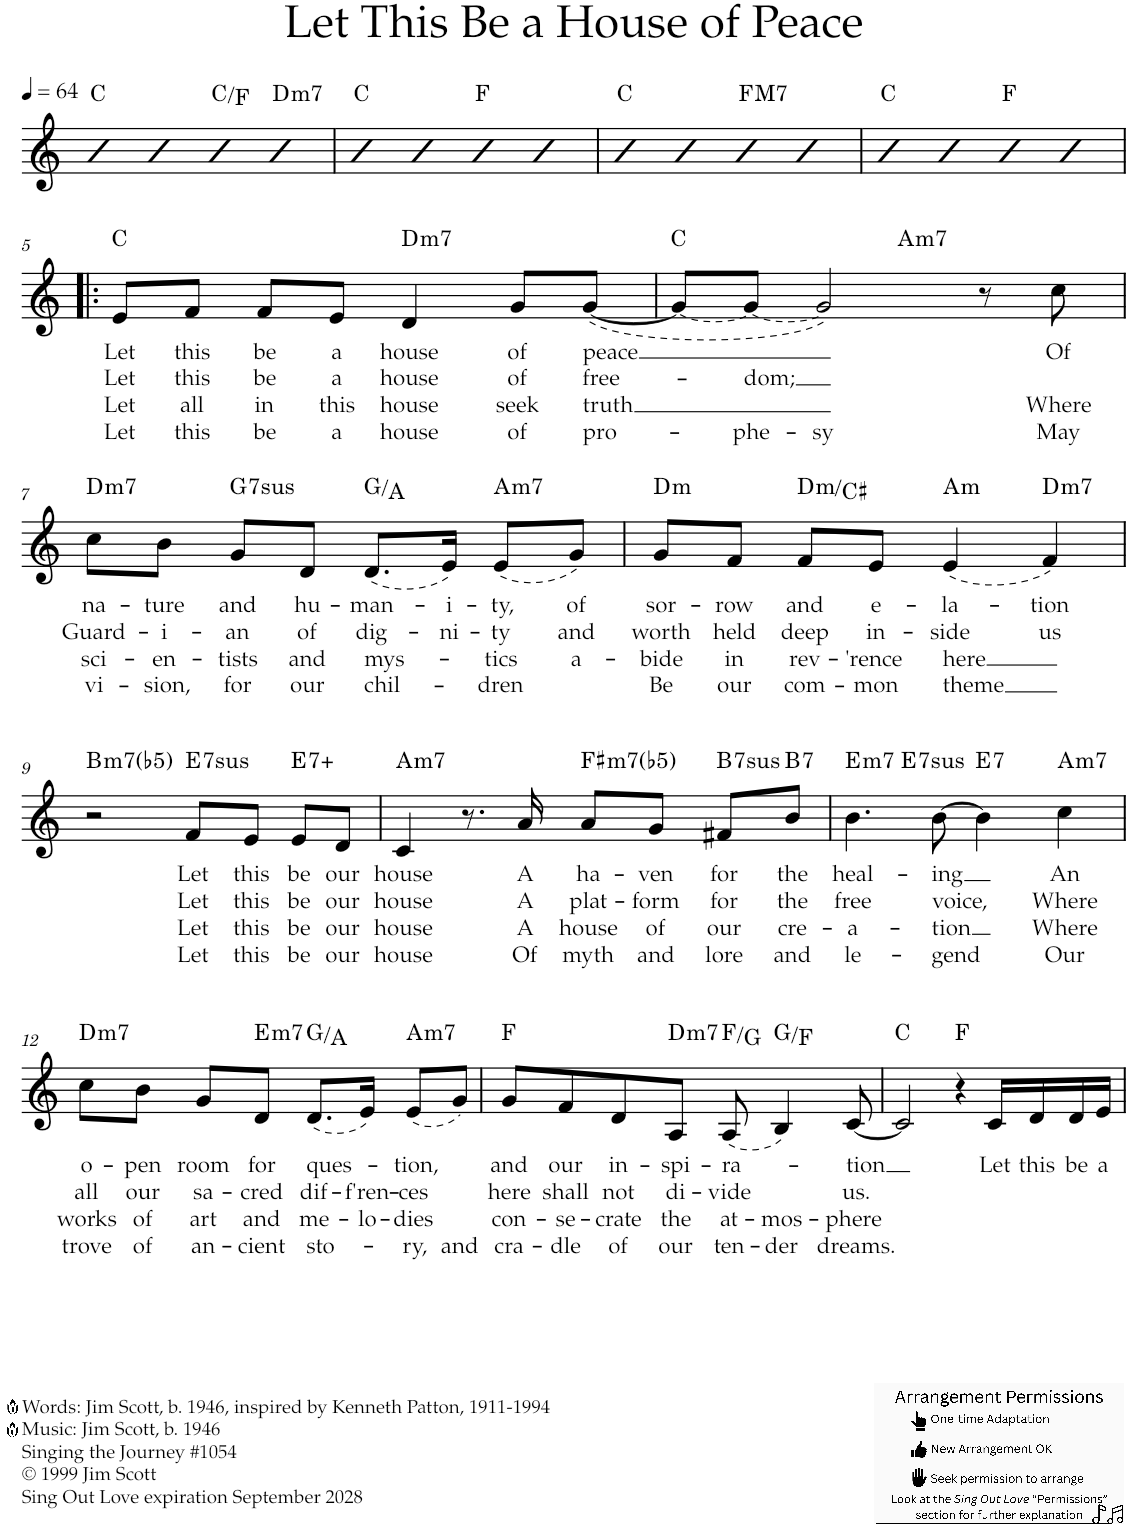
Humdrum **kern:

**kern	**text	**text	**text	**text	**harte
*part1	*part1	*part1	*part1	*part1	*part1
*staff1	*staff1	*staff1	*staff1	*staff1	*
*I"Oboe	*	*	*	*	*
*I'Ob	*	*	*	*	*
*clefG2	*	*	*	*	*
*k[]	*	*	*	*	*
=1	=1	=1	=1	=1	=1
4b	.	.	.	.	C:maj
4b	.	.	.	.	.
4b	.	.	.	.	C:maj/4
!	!	!	!	!	!LO:H:kt=m7
4b	.	.	.	.	D:min7
=2	=2	=2	=2	=2	=2
4b	.	.	.	.	C:maj
4b	.	.	.	.	.
4b	.	.	.	.	F:maj
4b	.	.	.	.	.
=3	=3	=3	=3	=3	=3
4b	.	.	.	.	C:maj
4b	.	.	.	.	.
!	!	!	!	!	!LO:H:kt=M7
4b	.	.	.	.	F:maj7
4b	.	.	.	.	.
=4	=4	=4	=4	=4	=4
4b	.	.	.	.	C:maj
4b	.	.	.	.	.
4b	.	.	.	.	F:maj
4b	.	.	.	.	.
!!LO:LB:g=z
=5!|:	=5!|:	=5!|:	=5!|:	=5!|:	=5!|:
!	!LO:LY:b	!LO:LY:b	!LO:LY:b	!LO:LY:b	!
8e/L	Let	Let	Let	Let	C:maj
!	!LO:LY:b	!LO:LY:b	!LO:LY:b	!LO:LY:b	!
8f/J	this	this	all	this	.
!	!LO:LY:b	!LO:LY:b	!LO:LY:b	!LO:LY:b	!
8f/L	be	be	in	be	.
!	!LO:LY:b	!LO:LY:b	!LO:LY:b	!LO:LY:b	!
8e/J	a	a	this	a	.
!	!LO:LY:b	!LO:LY:b	!LO:LY:b	!LO:LY:b	!LO:H:kt=m7
4d/	house	house	house	house	D:min7
!	!LO:LY:b	!LO:LY:b	!LO:LY:b	!LO:LY:b	!
8g/L	of	of	seek	of	.
!	!LO:LY:b	!LO:LY:b	!LO:LY:b	!LO:LY:b	!
([8g/J	peace	free-	truth	pro-	.
=6	=6	=6	=6	=6	=6
*^	*	*	*	*	*
8g/L_	2ryy	.	.	.	.	C:maj
!	!	!	!LO:LY:b	!	!LO:LY:b	!
8g/J_	.	.	-dom;	.	-phe-	.
!	!	!	!	!	!LO:LY:b	!
2g/])	.	.	.	.	-sy	.
!	!	!	!	!	!	!LO:H:kt=m7
.	2ryy	.	.	.	.	A:min7
8r	.	.	.	.	.	.
!	!	!LO:LY:b	!	!LO:LY:b	!LO:LY:b	!
8cc\	.	Of	.	Where	May	.
!!LO:LB:g=z	!!
=7	=7	=7	=7	=7	=7	=7
!	!	!LO:LY:b	!LO:LY:b	!LO:LY:b	!LO:LY:b	!LO:H:kt=m7
*v	*v	*	*	*	*	*
8cc\L	na-	Guard-	sci-	vi-	D:min7
!	!LO:LY:b	!LO:LY:b	!LO:LY:b	!LO:LY:b	!
8b\J	-ture	-i-	-en-	-sion,	.
!	!LO:LY:b	!LO:LY:b	!LO:LY:b	!LO:LY:b	!LO:H:kt=7sus
8g/L	and	-an	-tists	for	G:sus4(7)
!	!LO:LY:b	!LO:LY:b	!LO:LY:b	!LO:LY:b	!
8d/J	hu-	of	and	our	.
!	!LO:LY:b	!LO:LY:b	!LO:LY:b	!LO:LY:b	!
(8.d/L	-man-	dig-	mys-	chil-	G:maj/2
!	!LO:LY:b	!LO:LY:b	!	!	!
16e/Jk)	-i-	-ni-	.	.	.
!	!LO:LY:b	!LO:LY:b	!LO:LY:b	!LO:LY:b	!LO:H:kt=m7
(8e/L	-ty,	-ty	-tics	-dren	A:min7
!	!LO:LY:b	!LO:LY:b	!LO:LY:b	!	!
8g/J)	of	and	a-	.	.
=8	=8	=8	=8	=8	=8
!	!LO:LY:b	!LO:LY:b	!LO:LY:b	!LO:LY:b	!LO:H:kt=m
8g/L	sor-	worth	-bide	Be	D:min
!	!LO:LY:b	!LO:LY:b	!LO:LY:b	!LO:LY:b	!
8f/J	-row	held	in	our	.
!	!LO:LY:b	!LO:LY:b	!LO:LY:b	!LO:LY:b	!LO:H:kt=m
8f/L	and	deep	rev-	com-	D:min/7
!	!LO:LY:b	!LO:LY:b	!LO:LY:b	!LO:LY:b	!
8e/J	e-	in-	-'rence	-mon	.
!	!LO:LY:b	!LO:LY:b	!LO:LY:b	!LO:LY:b	!LO:H:kt=m
(4e/	-la-	-side	here	theme	A:min
!	!LO:LY:b	!LO:LY:b	!	!	!LO:H:kt=m7
4f/)	-tion	us	.	.	D:min7
!!LO:LB:g=z
=9	=9	=9	=9	=9	=9
!	!	!	!	!	!LO:H:kt=m7(b5)
2r	.	.	.	.	B:hdim7
!	!LO:LY:b	!LO:LY:b	!LO:LY:b	!LO:LY:b	!LO:H:kt=7sus
8f/L	Let	Let	Let	Let	E:sus4(7)
!	!LO:LY:b	!LO:LY:b	!LO:LY:b	!LO:LY:b	!
8e/J	this	this	this	this	.
!	!LO:LY:b	!LO:LY:b	!LO:LY:b	!LO:LY:b	!LO:H:kt=7+
8e/L	be	be	be	be	E:aug(b7)
!	!LO:LY:b	!LO:LY:b	!LO:LY:b	!LO:LY:b	!
8d/J	our	our	our	our	.
=10	=10	=10	=10	=10	=10
!	!LO:LY:b	!LO:LY:b	!LO:LY:b	!LO:LY:b	!LO:H:kt=m7
4c/	house	house	house	house	A:min7
8.r	.	.	.	.	.
!	!LO:LY:b	!LO:LY:b	!LO:LY:b	!LO:LY:b	!
16a/	A	A	A	Of	.
!	!LO:LY:b	!LO:LY:b	!LO:LY:b	!LO:LY:b	!LO:H:kt=m7(b5)
8a/L	ha-	plat-	house	myth	F#:hdim7
!	!LO:LY:b	!LO:LY:b	!LO:LY:b	!LO:LY:b	!
8g/J	-ven	-form	of	and	.
!	!LO:LY:b	!LO:LY:b	!LO:LY:b	!LO:LY:b	!LO:H:kt=7sus
8f#X/L	for	for	our	lore	B:sus4(7)
!	!LO:LY:b	!LO:LY:b	!LO:LY:b	!LO:LY:b	!LO:H:kt=7
8b/J	the	the	cre-	and	B:7
=11	=11	=11	=11	=11	=11
!	!LO:LY:b	!LO:LY:b	!LO:LY:b	!LO:LY:b	!LO:H:kt=m7
*^	*	*	*	*	*
4.b\	4ryy	heal-	free	-a-	le-	E:min7
!	!	!	!	!	!	!LO:H:kt=7sus
.	2.ryy	.	.	.	.	E:sus4(7)
!	!	!LO:LY:b	!LO:LY:b	!LO:LY:b	!LO:LY:b	!
[>8b\	.	-ing	voice,	-tion	-gend	.
!	!	!	!	!	!	!LO:H:kt=7
4b\]	.	.	.	.	.	E:7
!	!	!LO:LY:b	!LO:LY:b	!LO:LY:b	!LO:LY:b	!LO:H:kt=m7
4cc\	.	An	Where	Where	Our	A:min7
!!LO:LB:g=z	!!
=12	=12	=12	=12	=12	=12	=12
!	!	!LO:LY:b	!LO:LY:b	!LO:LY:b	!LO:LY:b	!LO:H:kt=m7
*v	*v	*	*	*	*	*
8cc\L	o-	all	works	trove	D:min7
!	!LO:LY:b	!LO:LY:b	!LO:LY:b	!LO:LY:b	!
8b\J	-pen	our	of	of	.
!	!LO:LY:b	!LO:LY:b	!LO:LY:b	!LO:LY:b	!
8g/L	room	sa-	art	an-	.
!	!LO:LY:b	!LO:LY:b	!LO:LY:b	!LO:LY:b	!LO:H:kt=m7
8d/J	for	-cred	and	-cient	E:min7
!	!LO:LY:b	!LO:LY:b	!LO:LY:b	!LO:LY:b	!
(8.d/L	ques-	dif-	me-	sto-	G:maj/2
!	!	!LO:LY:b	!LO:LY:b	!	!
16e/Jk)	.	-f'ren-	-lo-	.	.
!	!LO:LY:b	!LO:LY:b	!LO:LY:b	!LO:LY:b	!LO:H:kt=m7
(8e/L	-tion,	-ces	-dies	-ry,	A:min7
!	!	!	!	!LO:LY:b	!
8g/J)	.	.	.	and	.
=13	=13	=13	=13	=13	=13
!	!LO:LY:b	!LO:LY:b	!LO:LY:b	!LO:LY:b	!
8g/L	and	here	-con-	cra-	F:maj
!	!LO:LY:b	!LO:LY:b	!LO:LY:b	!LO:LY:b	!
8f/	our	shall	-se-	-dle	.
!	!LO:LY:b	!LO:LY:b	!LO:LY:b	!LO:LY:b	!
8d/	in-	not	-crate	of	.
!	!LO:LY:b	!LO:LY:b	!LO:LY:b	!LO:LY:b	!LO:H:kt=m7
8A/J	-spi-	di-	the	our	D:min7
!	!LO:LY:b	!LO:LY:b	!LO:LY:b	!LO:LY:b	!
(8A/	-ra-	-vide	at-	ten-	F:maj/2
!	!	!	!LO:LY:b	!LO:LY:b	!
4B/)	.	.	-mos-	-der	G:maj/b7
!	!LO:LY:b	!LO:LY:b	!LO:LY:b	!LO:LY:b	!
[8c/	-tion	us.	-phere	dreams.	.
=14	=14	=14	=14	=14	=14
2c/]	.	.	.	.	C:maj
4r	.	.	.	.	F:maj
!	!LO:LY:b	!	!	!	!
16c/LL	Let	.	.	.	.
!	!LO:LY:b	!	!	!	!
16d/	this	.	.	.	.
!	!LO:LY:b	!	!	!	!
16d/	be	.	.	.	.
!	!LO:LY:b	!	!	!	!
16e/JJ	a	.	.	.	.
=	=	=	=	=	=
*-	*-	*-	*-	*-	*-
